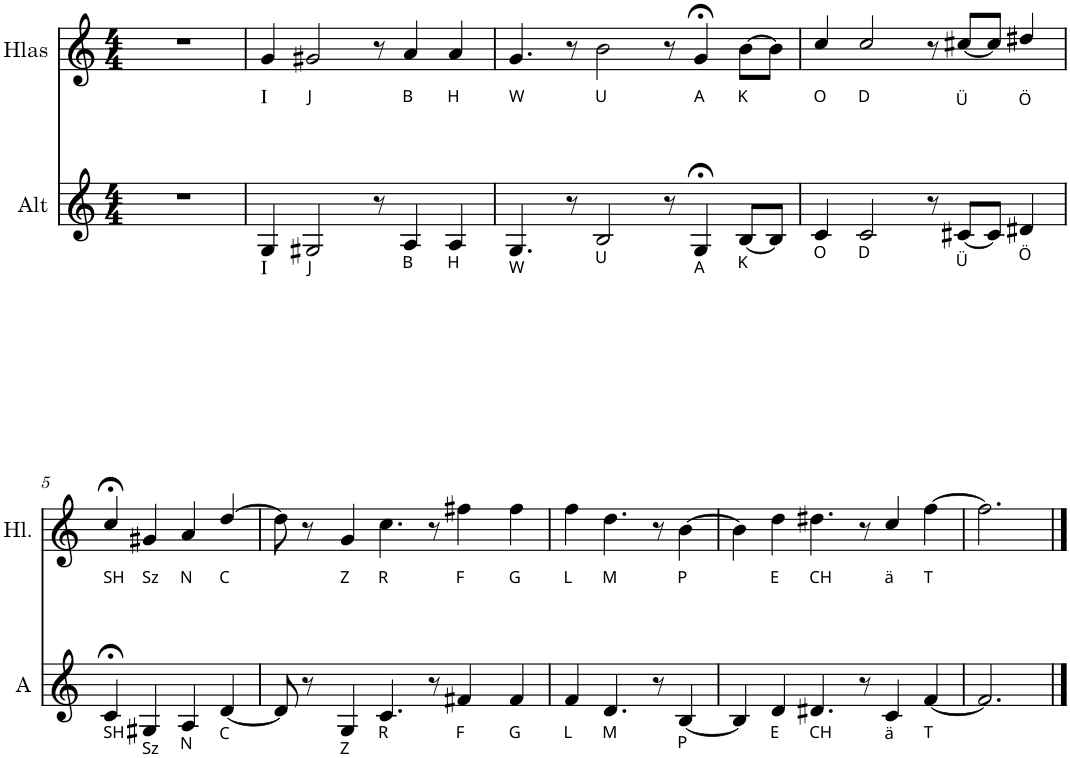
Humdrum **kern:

**kern	**kern
*part2	*part1
*staff2	*staff1
*I"Alt	*I"Hlas
*I'A	*I'Hl.
*clefG2	*clefG2
*k[]	*k[]
*M4/4	*M4/4
=1	=1
1r	1r
=2	=2
4G/	4g/
2G#X/	2g#X/
8r	8r
[8A/	[8a/
8ryy	8ryy
4A/	4a/
=3	=3
4.G/	4.g/
8A/]	8a/]
8r	8r
2B/	2b\
8r	8r
4G;</	4g;</
[8B/L	[8b\L
8B/J]	8b\J]
=4	=4
4c/	4cc/
2c/	2cc/
8r	8r
[8c#X/L	[8cc#X/L
8c#/J]	8cc#/J]
4d#X/	4dd#X/
!!LO:LB:g=z
=5	=5
4c;</	4cc;</
4G#X/	4g#X/
4A/	4a/
[4d/	[4dd/
=6	=6
8d/]	8dd\]
8r	8r
4G/	4g/
4.c/	4.cc\
8r	8r
4f#X/	4ff#X\
4f#/	4ff#\
=7	=7
4f/	4ff\
4.d/	4.dd\
8r	8r
[4B/	[4b\
=8	=8
4B/]	4b\]
4d/	4dd\
4.d#X/	4.dd#X\
8r	8r
4c/	4cc/
[4f/	[4ff\
=9	=9
2.f/]	2.ff\]
==	==
*-	*-
